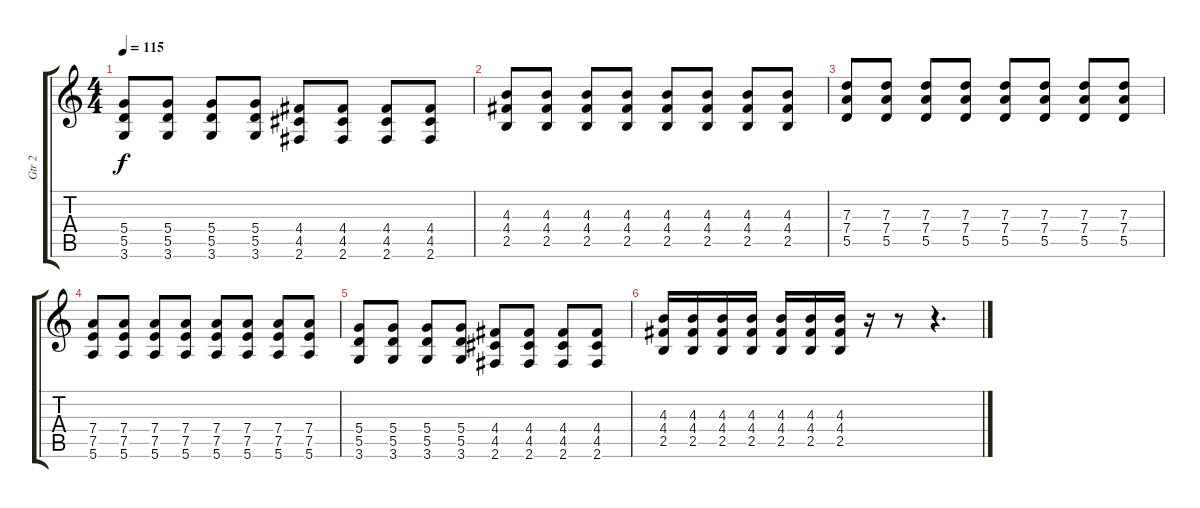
\track ("Gtr 2" "Gtr 2") {instrument distortionguitar}
\staff {score tabs}
\tuning (E4 B3 G3 D3 A2 E2) {hide}
\ts (4 4)
\tempo 115
\clef g2
\ks c
(5.4 5.5 3.6).8{dy f} (5.4 5.5 3.6).8 (5.4 5.5 3.6).8 (5.4 5.5 3.6).8 (4.4 4.5 2.6).8 (4.4 4.5 2.6).8 (4.4 4.5 2.6).8 (4.4 4.5 2.6).8 |
(4.3 4.4 2.5).8 (4.3 4.4 2.5).8 (4.3 4.4 2.5).8 (4.3 4.4 2.5).8 (4.3 4.4 2.5).8 (4.3 4.4 2.5).8 (4.3 4.4 2.5).8 (4.3 4.4 2.5).8 |
(7.3 7.4 5.5).8 (7.3 7.4 5.5).8 (7.3 7.4 5.5).8 (7.3 7.4 5.5).8 (7.3 7.4 5.5).8 (7.3 7.4 5.5).8 (7.3 7.4 5.5).8 (7.3 7.4 5.5).8 |
(7.4 7.5 5.6).8 (7.4 7.5 5.6).8 (7.4 7.5 5.6).8 (7.4 7.5 5.6).8 (7.4 7.5 5.6).8 (7.4 7.5 5.6).8 (7.4 7.5 5.6).8 (7.4 7.5 5.6).8 |
(5.4 5.5 3.6).8 (5.4 5.5 3.6).8 (5.4 5.5 3.6).8 (5.4 5.5 3.6).8 (4.4 4.5 2.6).8 (4.4 4.5 2.6).8 (4.4 4.5 2.6).8 (4.4 4.5 2.6).8 |
(4.3 4.4 2.5).16 (4.3 4.4 2.5).16 (4.3 4.4 2.5).16 (4.3 4.4 2.5).16 (4.3 4.4 2.5).16 (4.3 4.4 2.5).16 (4.3 4.4 2.5).16 r.16 r.8 r.4{d}
